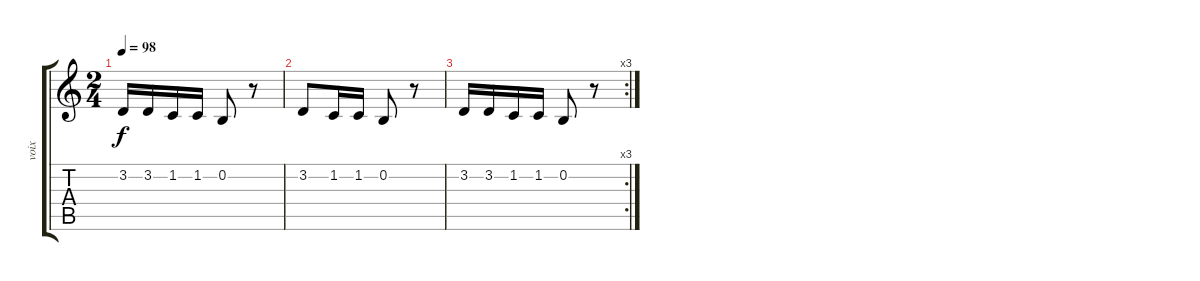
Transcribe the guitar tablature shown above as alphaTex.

\track ("voix" "voix") {instrument acousticgrandpiano}
\staff {score tabs}
\tuning (E4 B3 G3 D3 A2 E2) {hide}
\ts (2 4)
\tempo 98
\clef g2
\ks c
3.2.16{dy f} 3.2.16 1.2.16 1.2.16 0.2.8 r.8 |
3.2.8 1.2.16 1.2.16 0.2.8 r.8 |
\rc 3
3.2.16 3.2.16 1.2.16 1.2.16 0.2.8 r.8
